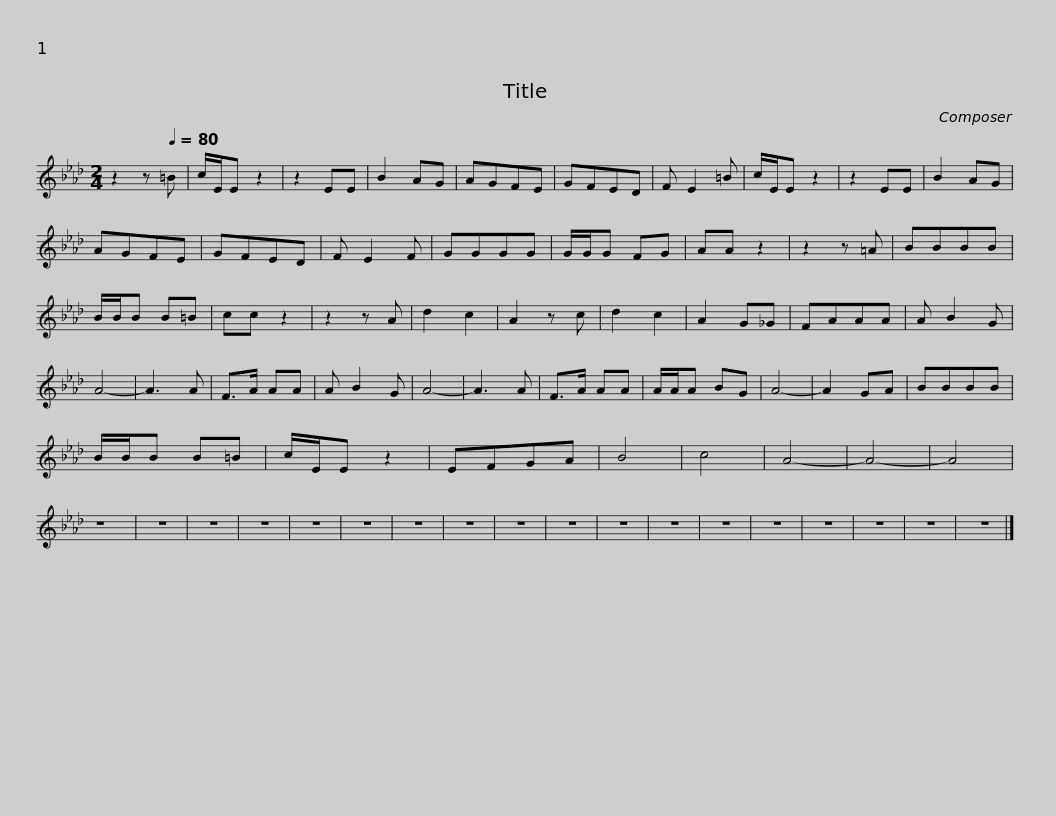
X:1
L:1/8
M:2/4
I:linebreak $
K:Ab
V:1 treble
V:1
 z2 z[Q:1/4=80] =B | c/E/E z2 | z2 EE | B2 AG | AGFE | %5
 GFED | F E2 =B | c/E/E z2 | z2 EE | B2 AG | %10
 AGFE |$ GFED | F E2 F | GGGG | G/G/G FG | %15
 AA z2 | z2 z =A | BBBB | B/B/B B=B | cc z2 | %20
 z2 z A | d2 c2 |$ A2 z c | d2 c2 | A2 G_G | %25
 FAAA | A B2 G | A4- | A3 A | F>A AA | %30
 A B2 G | A4- | A3 A | F>A AA |$ A/A/A BG | %35
 A4- | A2 GA | BBBB | B/B/B B=B | c/E/E z2 | %40
 EFGA | B4 | c4 | A4- | A4- | %45
 A4 | z4 | z4 |$ z4 | z4 | %50
 z4 | z4 | z4 | z4 | z4 | %55
 z4 | z4 | z4 | z4 | z4 | %60
 z4 | z4 | z4 | z4 |] %64
